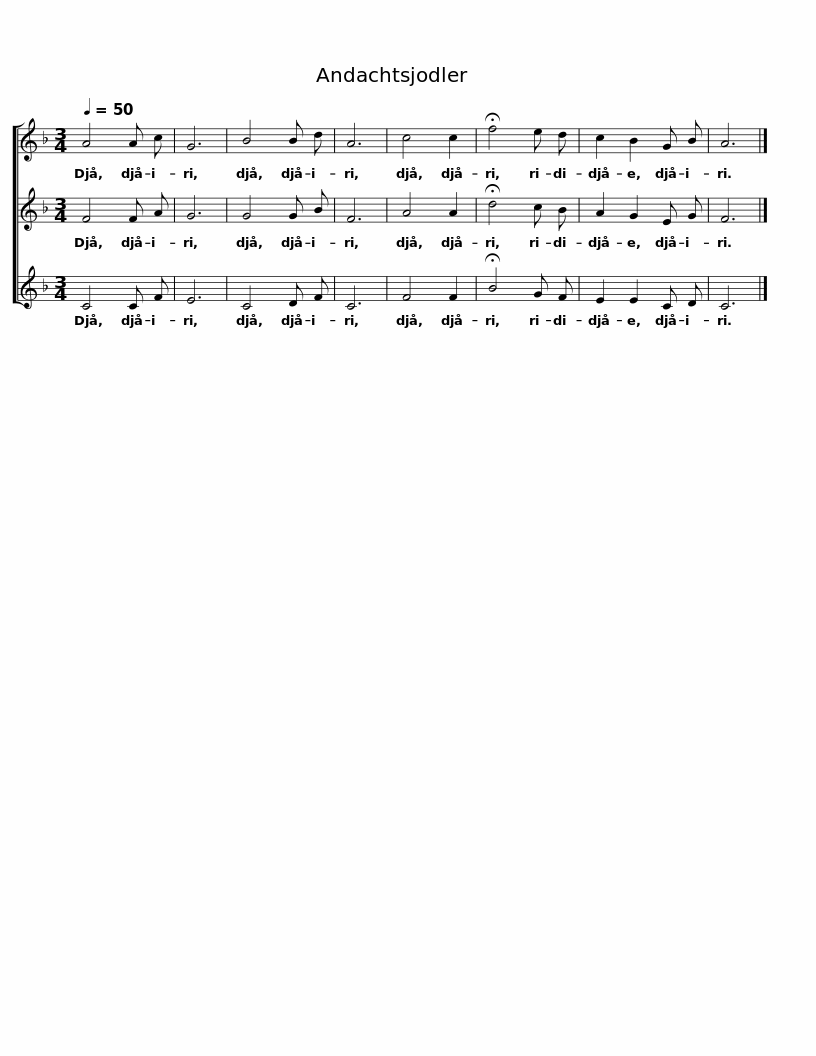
X:1
%%score [ 1 2 3 ]
L:1/8
Q:1/4=50
M:3/4
I:linebreak $
K:F
V:1 treble
V:2 treble
V:3 treble
V:1
 A4 A c | G6 | B4 B d | A6 |$ c4 c2 | %5
 !fermata!f4 e d | c2 B2 G B | A6 |] %8
V:2
 F4 F A | G6 | G4 G B | F6 |$ A4 A2 | %5
 !fermata!d4 c B | A2 G2 E G | F6 |] %8
V:3
 C4 C F | E6 | C4 D F | C6 |$ F4 F2 | %5
 !fermata!B4 G F | E2 E2 C D | C6 |] %8
